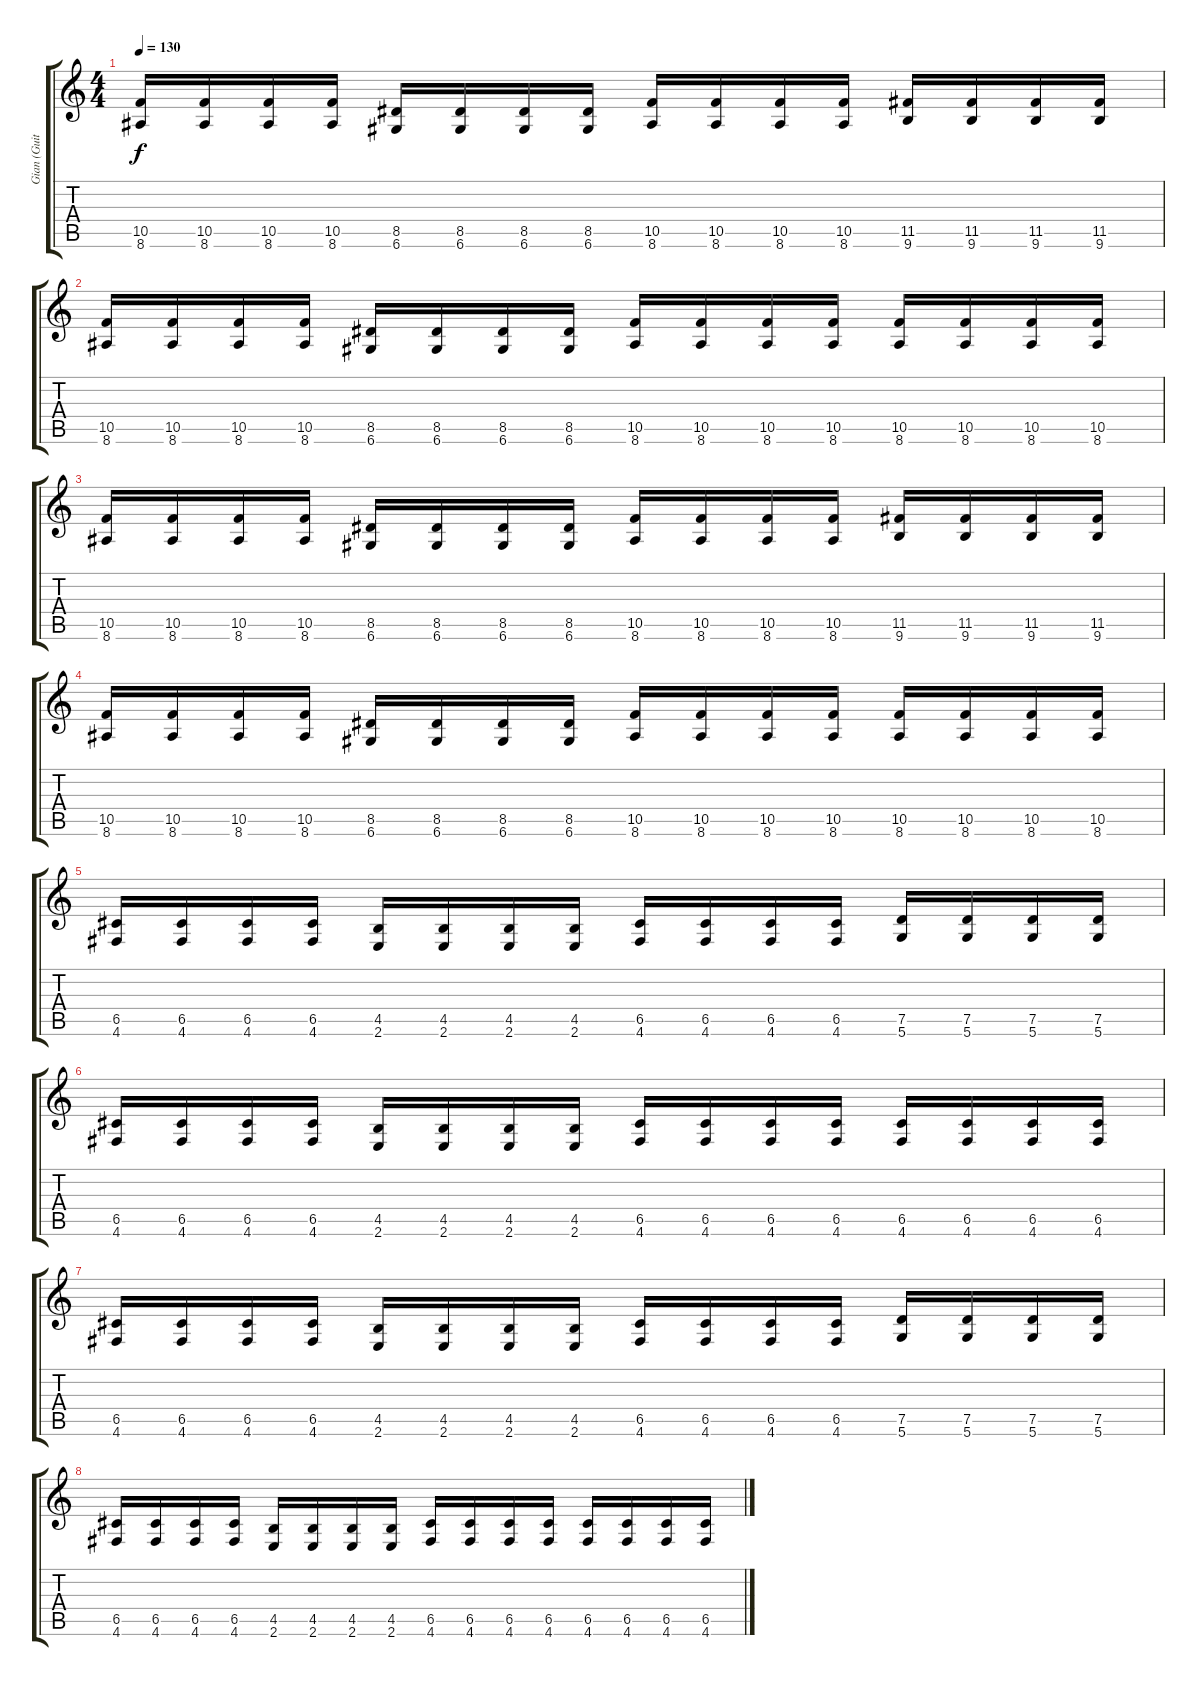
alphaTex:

\track ("Gian (Guitar)" "Gian (Guit") {instrument overdrivenguitar}
\staff {score tabs}
\tuning (D4 A3 F3 C3 G2 D2) {hide}
\ts (4 4)
\tempo 130
\clef g2
\ks c
(10.5 8.6).16{dy f} (10.5 8.6).16 (10.5 8.6).16 (10.5 8.6).16 (8.5 6.6).16 (8.5 6.6).16 (8.5 6.6).16 (8.5 6.6).16 (10.5 8.6).16 (10.5 8.6).16 (10.5 8.6).16 (10.5 8.6).16 (11.5 9.6).16 (11.5 9.6).16 (11.5 9.6).16 (11.5 9.6).16 |
(10.5 8.6).16 (10.5 8.6).16 (10.5 8.6).16 (10.5 8.6).16 (8.5 6.6).16 (8.5 6.6).16 (8.5 6.6).16 (8.5 6.6).16 (10.5 8.6).16 (10.5 8.6).16 (10.5 8.6).16 (10.5 8.6).16 (10.5 8.6).16 (10.5 8.6).16 (10.5 8.6).16 (10.5 8.6).16 |
(10.5 8.6).16 (10.5 8.6).16 (10.5 8.6).16 (10.5 8.6).16 (8.5 6.6).16 (8.5 6.6).16 (8.5 6.6).16 (8.5 6.6).16 (10.5 8.6).16 (10.5 8.6).16 (10.5 8.6).16 (10.5 8.6).16 (11.5 9.6).16 (11.5 9.6).16 (11.5 9.6).16 (11.5 9.6).16 |
(10.5 8.6).16 (10.5 8.6).16 (10.5 8.6).16 (10.5 8.6).16 (8.5 6.6).16 (8.5 6.6).16 (8.5 6.6).16 (8.5 6.6).16 (10.5 8.6).16 (10.5 8.6).16 (10.5 8.6).16 (10.5 8.6).16 (10.5 8.6).16 (10.5 8.6).16 (10.5 8.6).16 (10.5 8.6).16 |
(6.5 4.6).16 (6.5 4.6).16 (6.5 4.6).16 (6.5 4.6).16 (4.5 2.6).16 (4.5 2.6).16 (4.5 2.6).16 (4.5 2.6).16 (6.5 4.6).16 (6.5 4.6).16 (6.5 4.6).16 (6.5 4.6).16 (7.5 5.6).16 (7.5 5.6).16 (7.5 5.6).16 (7.5 5.6).16 |
(6.5 4.6).16 (6.5 4.6).16 (6.5 4.6).16 (6.5 4.6).16 (4.5 2.6).16 (4.5 2.6).16 (4.5 2.6).16 (4.5 2.6).16 (6.5 4.6).16 (6.5 4.6).16 (6.5 4.6).16 (6.5 4.6).16 (6.5 4.6).16 (6.5 4.6).16 (6.5 4.6).16 (6.5 4.6).16 |
(6.5 4.6).16 (6.5 4.6).16 (6.5 4.6).16 (6.5 4.6).16 (4.5 2.6).16 (4.5 2.6).16 (4.5 2.6).16 (4.5 2.6).16 (6.5 4.6).16 (6.5 4.6).16 (6.5 4.6).16 (6.5 4.6).16 (7.5 5.6).16 (7.5 5.6).16 (7.5 5.6).16 (7.5 5.6).16 |
(6.5 4.6).16 (6.5 4.6).16 (6.5 4.6).16 (6.5 4.6).16 (4.5 2.6).16 (4.5 2.6).16 (4.5 2.6).16 (4.5 2.6).16 (6.5 4.6).16 (6.5 4.6).16 (6.5 4.6).16 (6.5 4.6).16 (6.5 4.6).16 (6.5 4.6).16 (6.5 4.6).16 (6.5 4.6).16
